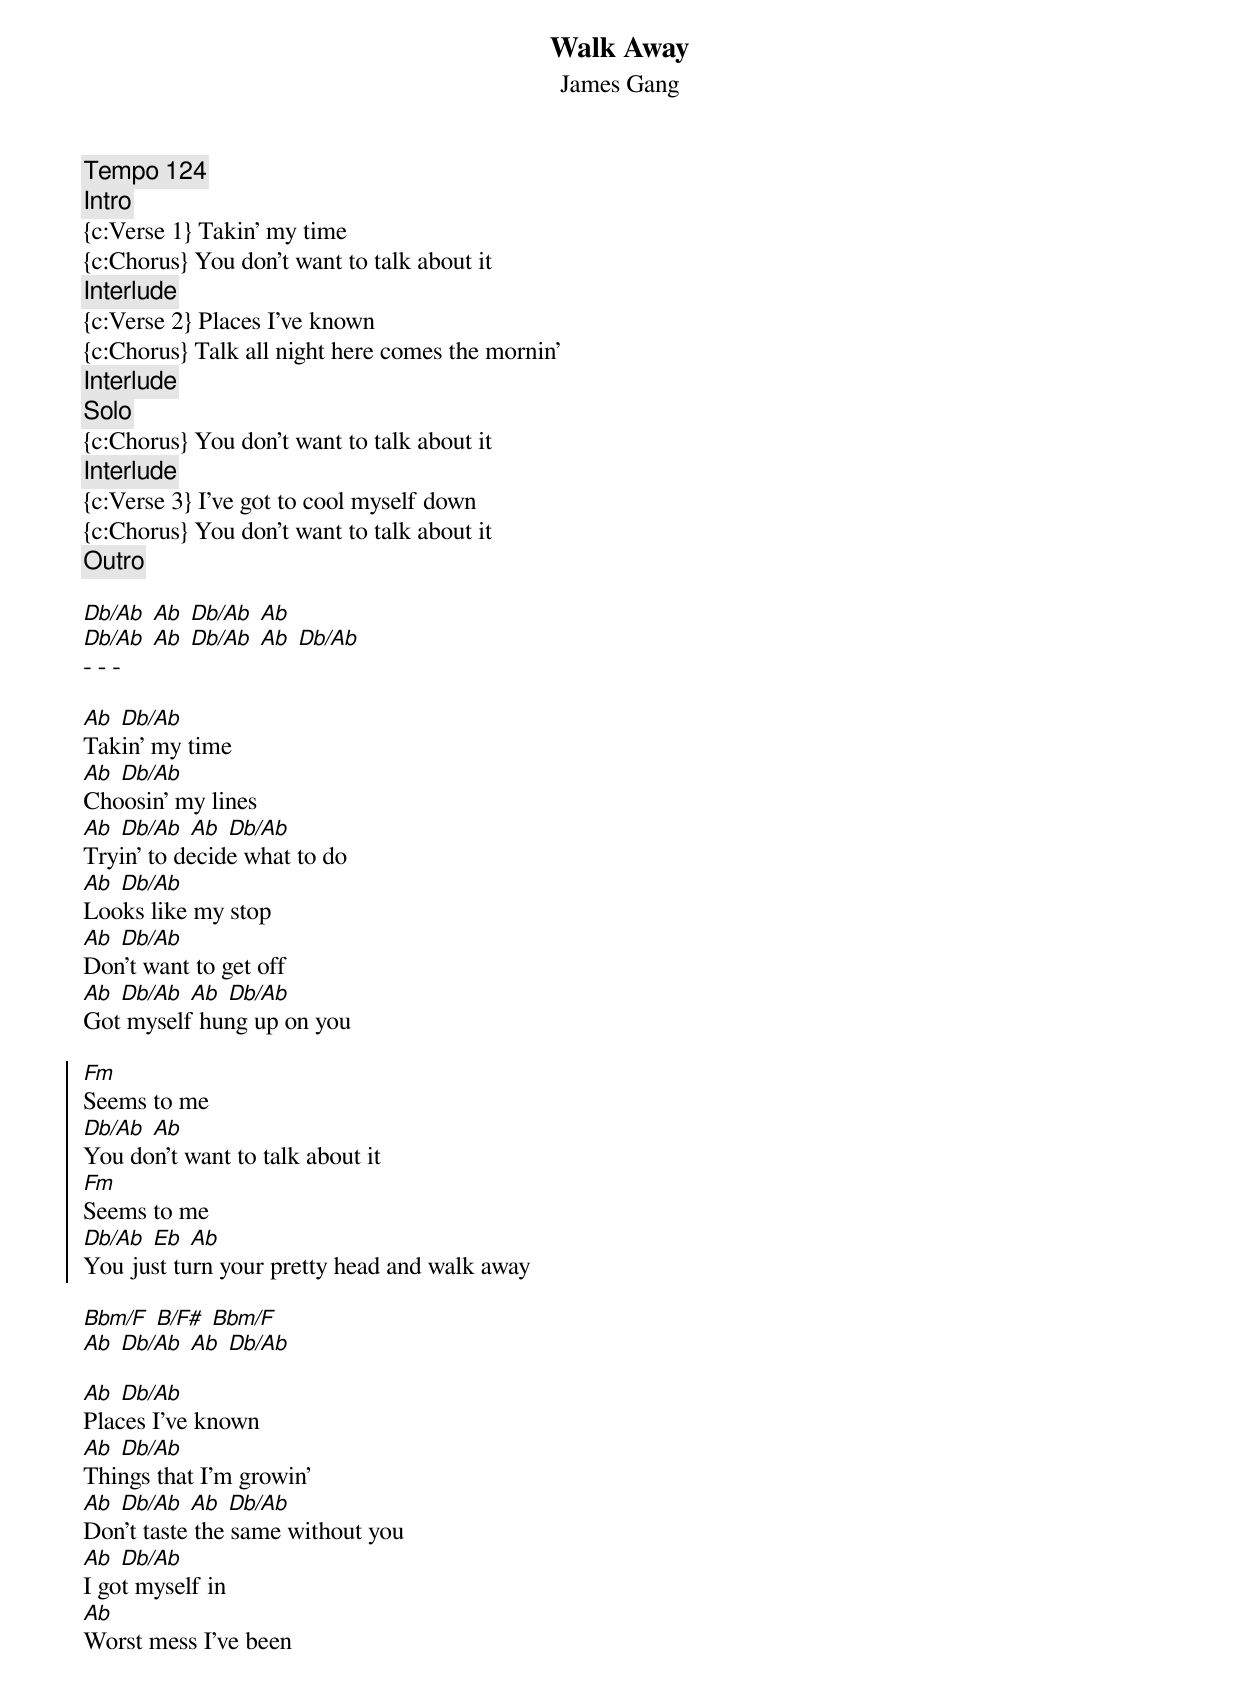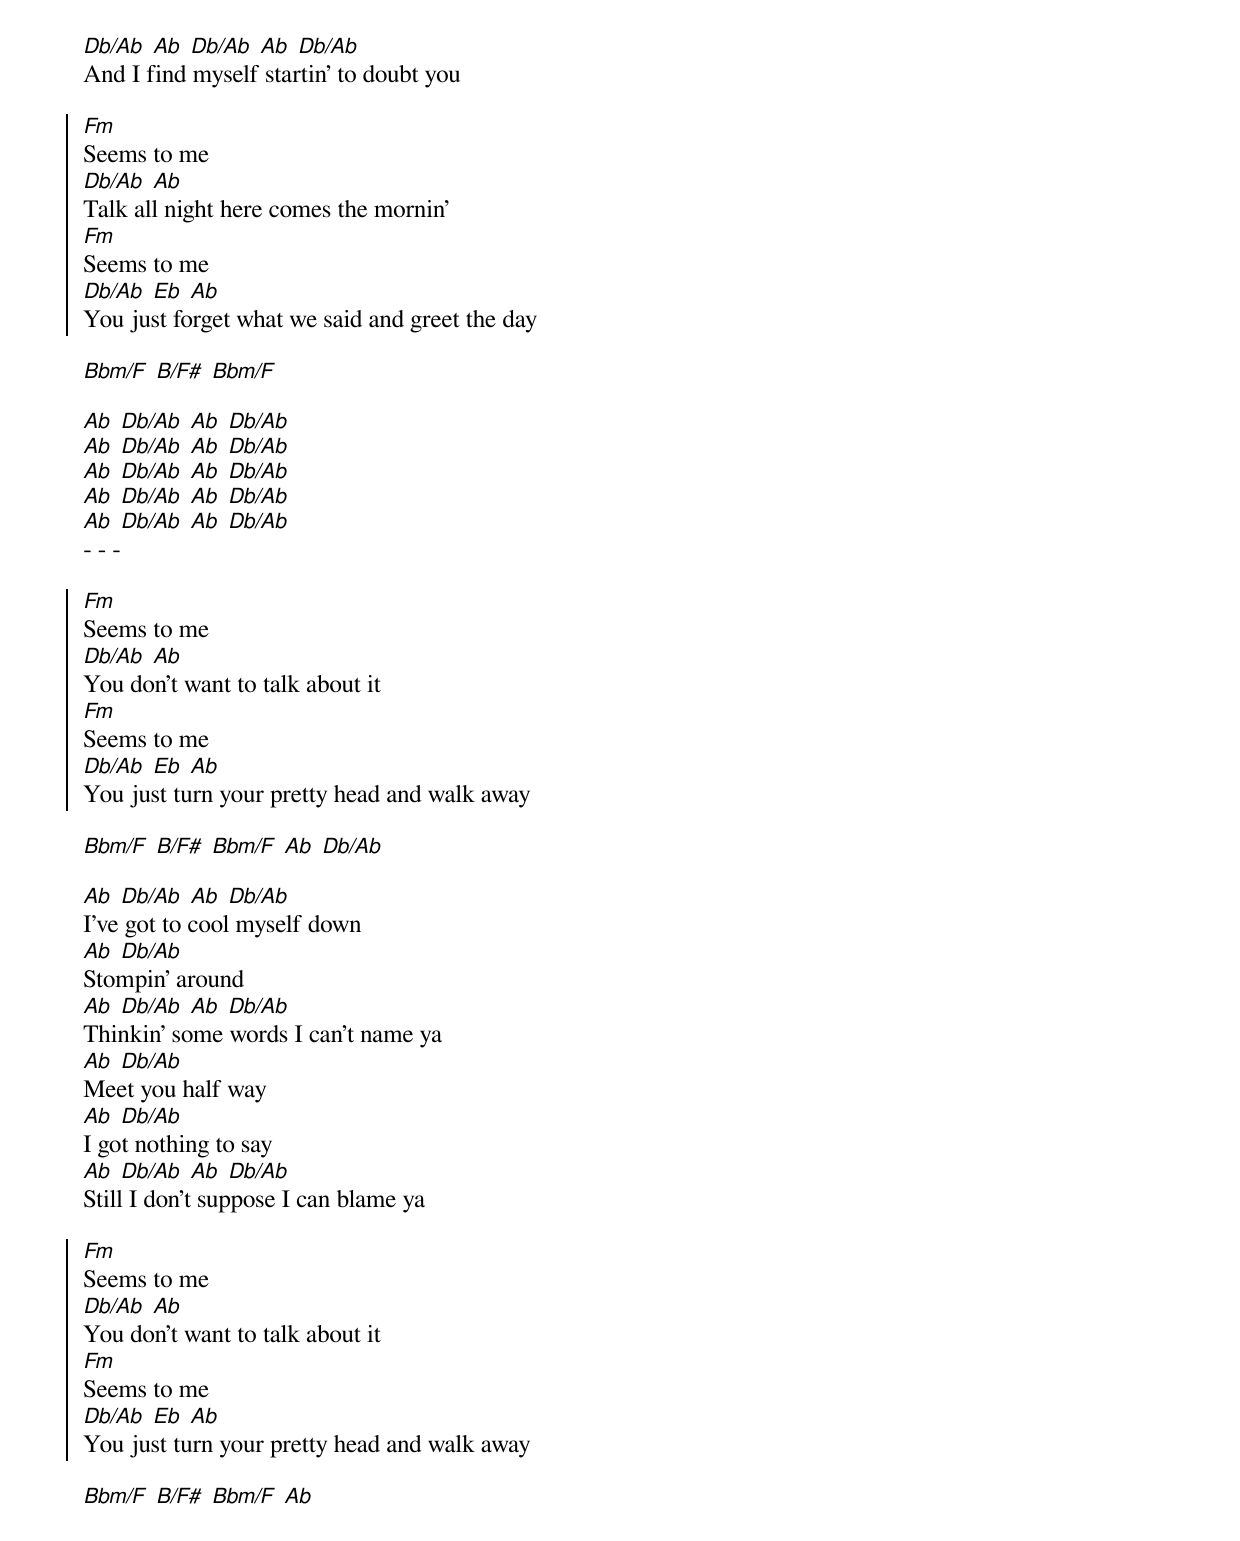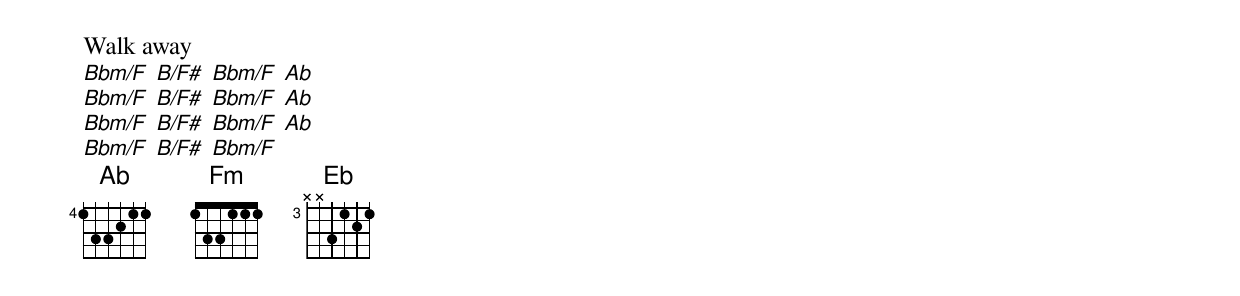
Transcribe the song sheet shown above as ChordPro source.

{t: Walk Away}
{st: James Gang}
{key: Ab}
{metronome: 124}
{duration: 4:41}


{c:Tempo 124}
{c:Intro}
{c:Verse 1} Takin' my time
{c:Chorus} You don't want to talk about it
{c:Interlude}
{c:Verse 2} Places I've known
{c:Chorus} Talk all night here comes the mornin'
{c:Interlude}
{c:Solo}
{c:Chorus} You don't want to talk about it
{c:Interlude}
{c:Verse 3} I've got to cool myself down
{c:Chorus} You don't want to talk about it
{c:Outro}

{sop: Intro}
[Db/Ab] [Ab] [Db/Ab] [Ab]
[Db/Ab] [Ab] [Db/Ab] [Ab] [Db/Ab]
- - -
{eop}

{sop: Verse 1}
[Ab] [Db/Ab]
Takin' my time
[Ab] [Db/Ab]
Choosin' my lines
[Ab] [Db/Ab] [Ab] [Db/Ab]
Tryin' to decide what to do
[Ab] [Db/Ab]
Looks like my stop
[Ab] [Db/Ab]
Don't want to get off
[Ab] [Db/Ab] [Ab] [Db/Ab]
Got myself hung up on you
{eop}

{soc}
[Fm]
Seems to me
[Db/Ab] [Ab]
You don't want to talk about it
[Fm]
Seems to me
[Db/Ab] [Eb] [Ab]
You just turn your pretty head and walk away
{eoc}

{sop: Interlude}
[Bbm/F] [B/F#] [Bbm/F]
[Ab] [Db/Ab] [Ab] [Db/Ab]
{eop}

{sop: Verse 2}
[Ab] [Db/Ab]
Places I've known
[Ab] [Db/Ab]
Things that I'm growin'
[Ab] [Db/Ab] [Ab] [Db/Ab]
Don't taste the same without you
[Ab] [Db/Ab]
I got myself in
[Ab]
Worst mess I've been
[Db/Ab] [Ab] [Db/Ab] [Ab] [Db/Ab]
And I find myself startin' to doubt you
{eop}

{soc}
[Fm]
Seems to me
[Db/Ab] [Ab]
Talk all night here comes the mornin'
[Fm]
Seems to me
[Db/Ab] [Eb] [Ab]
You just forget what we said and greet the day
{eoc}

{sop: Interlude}
[Bbm/F] [B/F#] [Bbm/F]
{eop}

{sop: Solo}
[Ab] [Db/Ab] [Ab] [Db/Ab]
[Ab] [Db/Ab] [Ab] [Db/Ab]
[Ab] [Db/Ab] [Ab] [Db/Ab]
[Ab] [Db/Ab] [Ab] [Db/Ab]
[Ab] [Db/Ab] [Ab] [Db/Ab]
- - -
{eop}

{soc}
[Fm]
Seems to me
[Db/Ab] [Ab]
You don't want to talk about it
[Fm]
Seems to me
[Db/Ab] [Eb] [Ab]
You just turn your pretty head and walk away
{eoc}

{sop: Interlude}
[Bbm/F] [B/F#] [Bbm/F] [Ab] [Db/Ab]
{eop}

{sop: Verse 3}
[Ab] [Db/Ab] [Ab] [Db/Ab]
I've got to cool myself down
[Ab] [Db/Ab]
Stompin' around
[Ab] [Db/Ab] [Ab] [Db/Ab]
Thinkin' some words I can't name ya
[Ab] [Db/Ab]
Meet you half way
[Ab] [Db/Ab]
I got nothing to say
[Ab] [Db/Ab] [Ab] [Db/Ab]
Still I don't suppose I can blame ya
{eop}

{soc}
[Fm]
Seems to me
[Db/Ab] [Ab]
You don't want to talk about it
[Fm]
Seems to me
[Db/Ab] [Eb] [Ab]
You just turn your pretty head and walk away
{eoc}

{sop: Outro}
[Bbm/F] [B/F#] [Bbm/F] [Ab]
Walk away
[Bbm/F] [B/F#] [Bbm/F] [Ab]
[Bbm/F] [B/F#] [Bbm/F] [Ab]
[Bbm/F] [B/F#] [Bbm/F] [Ab]
[Bbm/F] [B/F#] [Bbm/F]
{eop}
